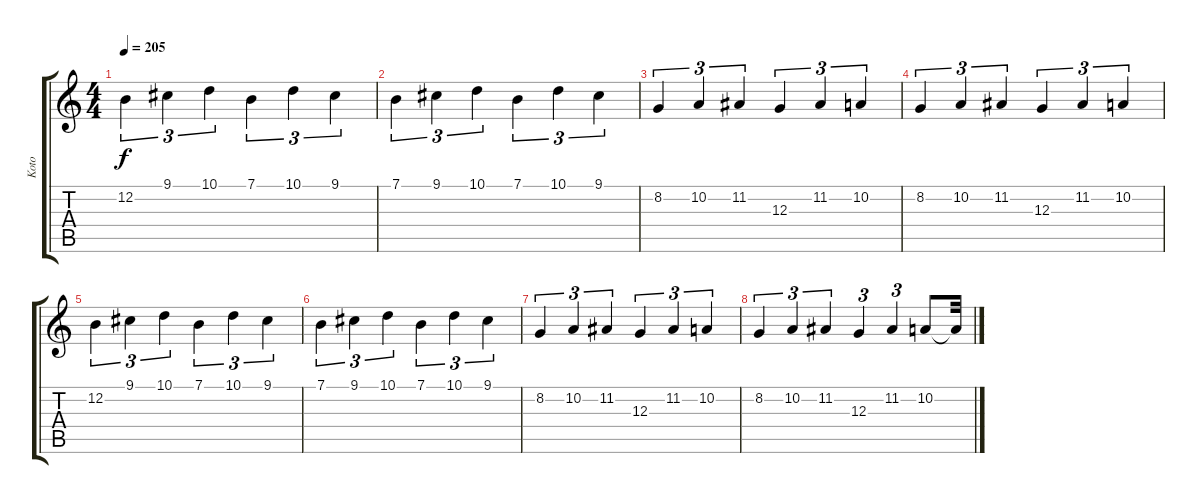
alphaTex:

\track ("Koto" "Koto") {instrument koto}
\staff {score tabs}
\tuning (E4 B3 G3 D3 A2 E2) {hide}
\ts (4 4)
\tempo 205
\clef g2
\ks c
12.2.4{tu (3 2) dy f} 9.1.4{tu (3 2)} 10.1.4{tu (3 2)} 7.1.4{tu (3 2)} 10.1.4{tu (3 2)} 9.1.4{tu (3 2)} |
7.1.4{tu (3 2)} 9.1.4{tu (3 2)} 10.1.4{tu (3 2)} 7.1.4{tu (3 2)} 10.1.4{tu (3 2)} 9.1.4{tu (3 2)} |
8.2.4{tu (3 2)} 10.2.4{tu (3 2)} 11.2.4{tu (3 2)} 12.3.4{tu (3 2)} 11.2.4{tu (3 2)} 10.2.4{tu (3 2)} |
8.2.4{tu (3 2)} 10.2.4{tu (3 2)} 11.2.4{tu (3 2)} 12.3.4{tu (3 2)} 11.2.4{tu (3 2)} 10.2.4{tu (3 2)} |
12.2.4{tu (3 2)} 9.1.4{tu (3 2)} 10.1.4{tu (3 2)} 7.1.4{tu (3 2)} 10.1.4{tu (3 2)} 9.1.4{tu (3 2)} |
7.1.4{tu (3 2)} 9.1.4{tu (3 2)} 10.1.4{tu (3 2)} 7.1.4{tu (3 2)} 10.1.4{tu (3 2)} 9.1.4{tu (3 2)} |
8.2.4{tu (3 2)} 10.2.4{tu (3 2)} 11.2.4{tu (3 2)} 12.3.4{tu (3 2)} 11.2.4{tu (3 2)} 10.2.4{tu (3 2)} |
8.2.4{tu (3 2)} 10.2.4{tu (3 2)} 11.2.4{tu (3 2)} 12.3.4{tu (3 2)} 11.2.4{tu (3 2)} 10.2.8 10.2{t}.32
